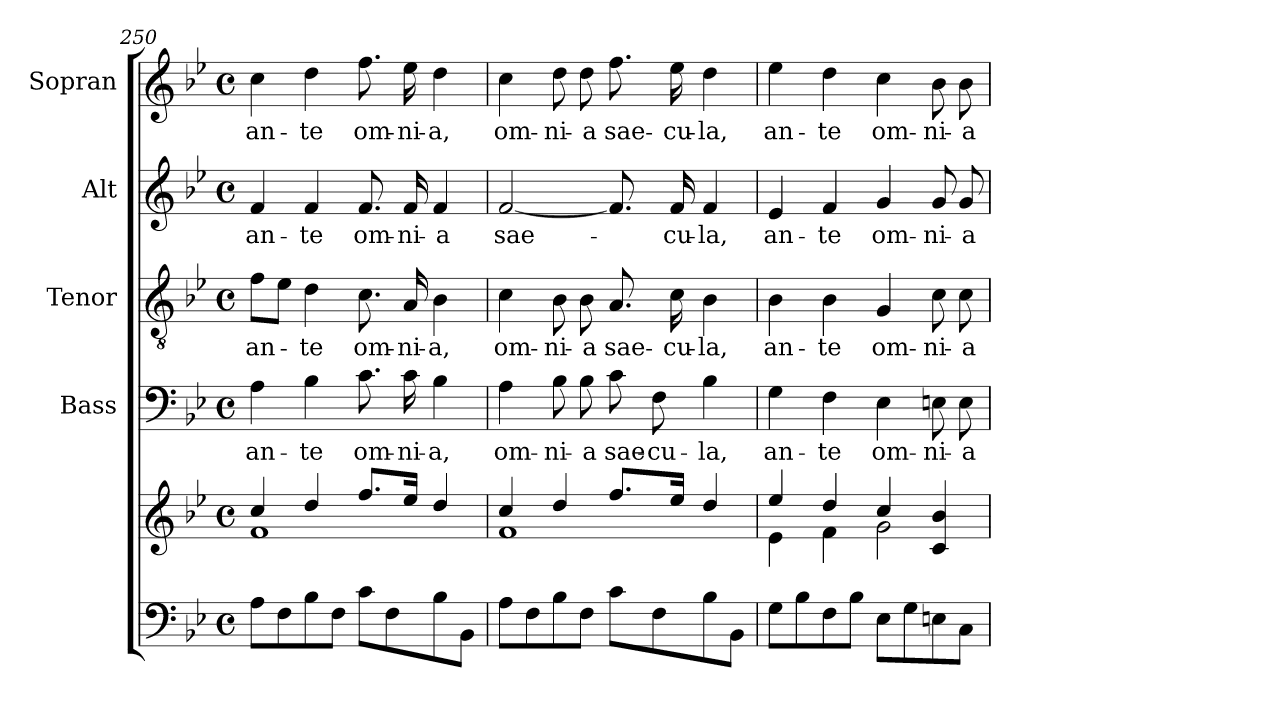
**kern	**kern	**kern	**text	**kern	**text	**kern	**text	**kern	**text
*part5	*part5	*part4	*part4	*part3	*part3	*part2	*part2	*part1	*part1
*staff6	*staff5	*staff4	*staff4	*staff3	*staff3	*staff2	*staff2	*staff1	*staff1
*	*	*I"Bass	*	*I"Tenor	*	*I"Alt	*	*I"Sopran	*
*	*	*I'B.	*	*I'T.	*	*I'A.	*	*I'S.	*
*clefF4	*clefG2	*clefF4	*	*clefGv2	*	*clefG2	*	*clefG2	*
*k[b-e-]	*k[b-e-]	*k[b-e-]	*	*k[b-e-]	*	*k[b-e-]	*	*k[b-e-]	*
*B-:	*B-:	*B-:	*	*B-:	*	*B-:	*	*B-:	*
*M4/4	*M4/4	*M4/4	*	*M4/4	*	*M4/4	*	*M4/4	*
*met(c)	*met(c)	*met(c)	*	*met(c)	*	*met(c)	*	*met(c)	*
=250	=250	=250	=250	=250	=250	=250	=250	=250	=250
*	*^	*	*	*	*	*	*	*	*
!	!	!	!	!LO:LY:b	!	!LO:LY:b	!	!LO:LY:b	!	!LO:LY:b
8A\L	4cc/	1f	4A\	an-	8f\L	an-	4f/	an-	4cc\	an-
8F\	.	.	.	.	8e-\J	.	.	.	.	.
!	!	!	!	!LO:LY:b	!	!LO:LY:b	!	!LO:LY:b	!	!LO:LY:b
8B-\	4dd/	.	4B-\	-te	4d\	-te	4f/	-te	4dd\	-te
8F\J	.	.	.	.	.	.	.	.	.	.
!	!	!	!	!LO:LY:b	!	!LO:LY:b	!	!LO:LY:b	!	!LO:LY:b
8c\L	8.ff/L	.	8.c\	om-	8.c\	om-	8.f/	om-	8.ff\	om-
8F\	.	.	.	.	.	.	.	.	.	.
!	!	!	!	!LO:LY:b	!	!LO:LY:b	!	!LO:LY:b	!	!LO:LY:b
.	16ee-/Jk	.	16c\	-ni-	16A/	-ni-	16f/	-ni-	16ee-\	-ni-
!	!	!	!	!LO:LY:b	!	!LO:LY:b	!	!LO:LY:b	!	!LO:LY:b
8B-\	4dd/	.	4B-\	-a,	4B-\	-a,	4f/	-a	4dd\	-a,
8BB-\J	.	.	.	.	.	.	.	.	.	.
=251	=251	=251	=251	=251	=251	=251	=251	=251	=251	=251
!	!	!	!	!LO:LY:b	!	!LO:LY:b	!	!LO:LY:b	!	!LO:LY:b
8A\L	4cc/	1f	4A\	om-	4c\	om-	[2f/	sae-	4cc\	om-
8F\	.	.	.	.	.	.	.	.	.	.
!	!	!	!	!LO:LY:b	!	!LO:LY:b	!	!	!	!LO:LY:b
8B-\	4dd/	.	8B-\	-ni-	8B-\	-ni-	.	.	8dd\	-ni-
!	!	!	!	!LO:LY:b	!	!LO:LY:b	!	!	!	!LO:LY:b
8F\J	.	.	8B-\	-a	8B-\	-a	.	.	8dd\	-a
!	!	!	!	!LO:LY:b	!	!LO:LY:b	!	!	!	!LO:LY:b
8c\L	8.ff/L	.	8c\	sae-	8.A/	sae-	8.f/]	.	8.ff\	sae-
!	!	!	!	!LO:LY:b	!	!	!	!	!	!
8F\	.	.	8F\	-cu-	.	.	.	.	.	.
!	!	!	!	!	!	!LO:LY:b	!	!LO:LY:b	!	!LO:LY:b
.	16ee-/Jk	.	.	.	16c\	-cu-	16f/	-cu-	16ee-\	-cu-
!	!	!	!	!LO:LY:b	!	!LO:LY:b	!	!LO:LY:b	!	!LO:LY:b
8B-\	4dd/	.	4B-\	-la,	4B-\	-la,	4f/	-la,	4dd\	-la,
8BB-\J	.	.	.	.	.	.	.	.	.	.
!!LO:PB:g=z
=252	=252	=252	=252	=252	=252	=252	=252	=252	=252	=252
!	!	!	!	!LO:LY:b	!	!LO:LY:b	!	!LO:LY:b	!	!LO:LY:b
8G\L	4ee-/	4e-\	4G\	an-	4B-\	an-	4e-/	an-	4ee-\	an-
8B-\	.	.	.	.	.	.	.	.	.	.
!	!	!	!	!LO:LY:b	!	!LO:LY:b	!	!LO:LY:b	!	!LO:LY:b
8F\	4dd/	4f\	4F\	-te	4B-\	-te	4f/	-te	4dd\	-te
8B-\J	.	.	.	.	.	.	.	.	.	.
!	!	!	!	!LO:LY:b	!	!LO:LY:b	!	!LO:LY:b	!	!LO:LY:b
8E-\L	4cc/	2g\	4E-\	om-	4G/	om-	4g/	om-	4cc\	om-
8G\	.	.	.	.	.	.	.	.	.	.
!	!	!	!	!LO:LY:b	!	!LO:LY:b	!	!LO:LY:b	!	!LO:LY:b
8En\	4c/ 4b-/	.	8En\	-ni-	8c\	-ni-	8g/	-ni-	8b-\	-ni-
!	!	!	!	!LO:LY:b	!	!LO:LY:b	!	!LO:LY:b	!	!LO:LY:b
8C\J	.	.	8E\	-a	8c\	-a	8g/	-a	8b-\	-a
*	*v	*v	*	*	*	*	*	*	*	*
=	=	=	=	=	=	=	=	=	=
*-	*-	*-	*-	*-	*-	*-	*-	*-	*-
